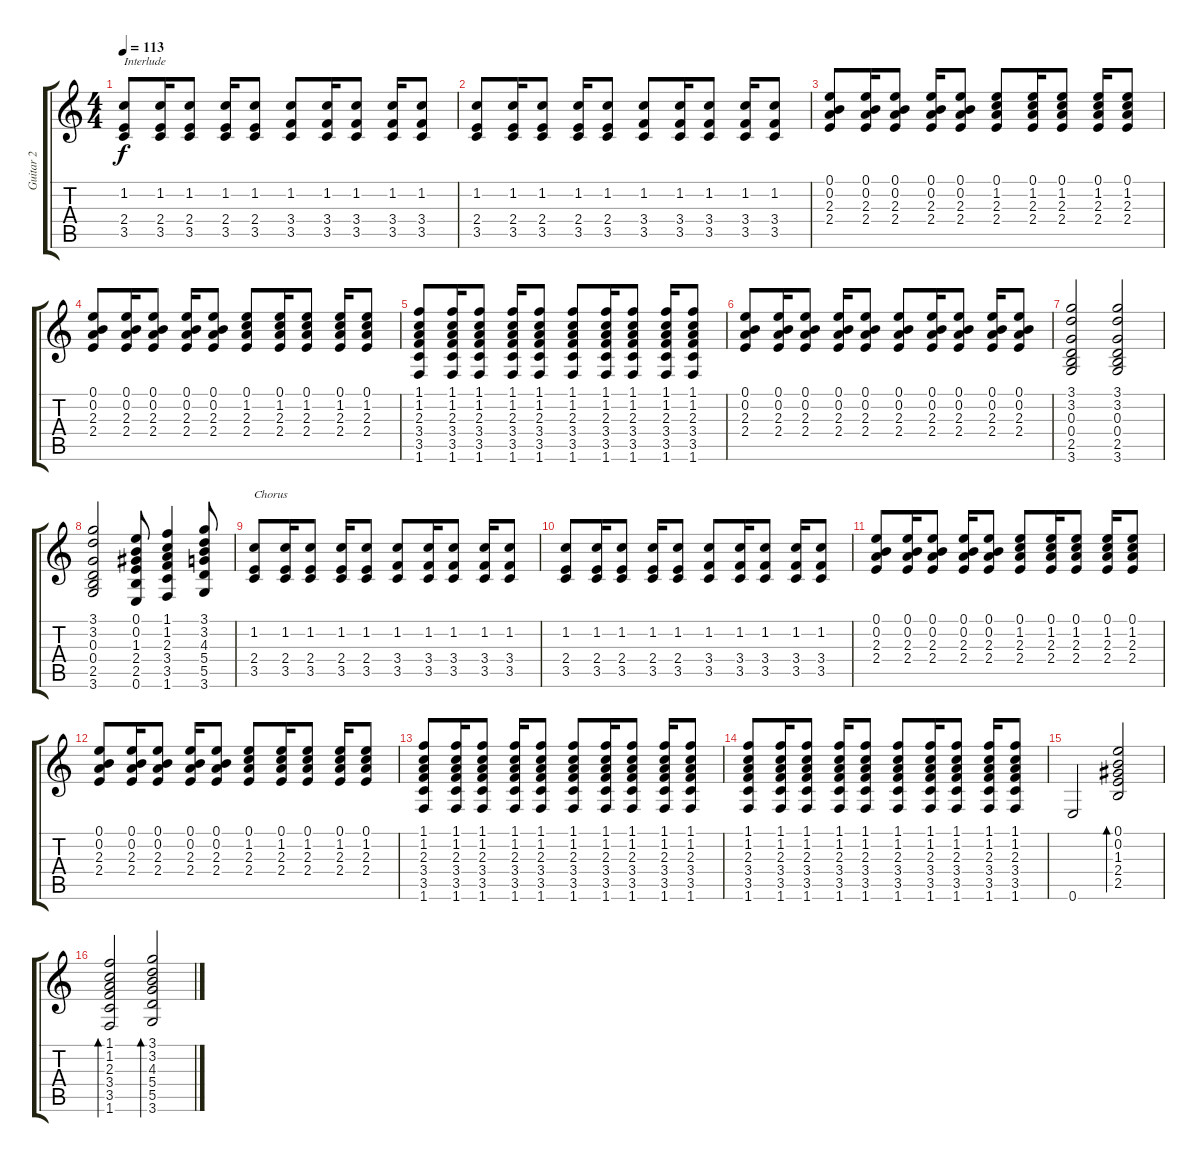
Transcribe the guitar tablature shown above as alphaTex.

\track ("Guitar 2" "Guitar 2") {instrument electricguitarclean}
\staff {score tabs}
\tuning (E4 B3 G3 D3 A2 E2) {hide}
\ts (4 4)
\tempo 113
\clef g2
\ks c
(1.2 2.4 3.5).8{txt "Interlude" dy f} (1.2 2.4 3.5).16 (1.2 2.4 3.5).8 (1.2 2.4 3.5).16 (1.2 2.4 3.5).8 (1.2 3.4 3.5).8 (1.2 3.4 3.5).16 (1.2 3.4 3.5).8 (1.2 3.4 3.5).16 (1.2 3.4 3.5).8 |
(1.2 2.4 3.5).8 (1.2 2.4 3.5).16 (1.2 2.4 3.5).8 (1.2 2.4 3.5).16 (1.2 2.4 3.5).8 (1.2 3.4 3.5).8 (1.2 3.4 3.5).16 (1.2 3.4 3.5).8 (1.2 3.4 3.5).16 (1.2 3.4 3.5).8 |
(0.1 0.2 2.3 2.4).8 (0.1 0.2 2.3 2.4).16 (0.1 0.2 2.3 2.4).8 (0.1 0.2 2.3 2.4).16 (0.1 0.2 2.3 2.4).8 (0.1 1.2 2.3 2.4).8 (0.1 1.2 2.3 2.4).16 (0.1 1.2 2.3 2.4).8 (0.1 1.2 2.3 2.4).16 (0.1 1.2 2.3 2.4).8 |
(0.1 0.2 2.3 2.4).8 (0.1 0.2 2.3 2.4).16 (0.1 0.2 2.3 2.4).8 (0.1 0.2 2.3 2.4).16 (0.1 0.2 2.3 2.4).8 (0.1 1.2 2.3 2.4).8 (0.1 1.2 2.3 2.4).16 (0.1 1.2 2.3 2.4).8 (0.1 1.2 2.3 2.4).16 (0.1 1.2 2.3 2.4).8 |
(1.1 1.2 2.3 3.4 3.5 1.6).8 (1.1 1.2 2.3 3.4 3.5 1.6).16 (1.1 1.2 2.3 3.4 3.5 1.6).8 (1.1 1.2 2.3 3.4 3.5 1.6).16 (1.1 1.2 2.3 3.4 3.5 1.6).8 (1.1 1.2 2.3 3.4 3.5 1.6).8 (1.1 1.2 2.3 3.4 3.5 1.6).16 (1.1 1.2 2.3 3.4 3.5 1.6).8 (1.1 1.2 2.3 3.4 3.5 1.6).16 (1.1 1.2 2.3 3.4 3.5 1.6).8 |
(0.1 0.2 2.3 2.4).8 (0.1 0.2 2.3 2.4).16 (0.1 0.2 2.3 2.4).8 (0.1 0.2 2.3 2.4).16 (0.1 0.2 2.3 2.4).8 (0.1 0.2 2.3 2.4).8 (0.1 0.2 2.3 2.4).16 (0.1 0.2 2.3 2.4).8 (0.1 0.2 2.3 2.4).16 (0.1 0.2 2.3 2.4).8 |
(3.1 3.2 0.3 0.4 2.5 3.6).2 (3.1 3.2 0.3 0.4 2.5 3.6).2 |
(3.1 3.2 0.3 0.4 2.5 3.6).2 (0.1 0.2 1.3 2.4 2.5 0.6).8 (1.1 1.2 2.3 3.4 3.5 1.6).4 (3.1 3.2 4.3 5.4 5.5 3.6).8 |
(1.2 2.4 3.5).8{txt "Chorus"} (1.2 2.4 3.5).16 (1.2 2.4 3.5).8 (1.2 2.4 3.5).16 (1.2 2.4 3.5).8 (1.2 3.4 3.5).8 (1.2 3.4 3.5).16 (1.2 3.4 3.5).8 (1.2 3.4 3.5).16 (1.2 3.4 3.5).8 |
(1.2 2.4 3.5).8 (1.2 2.4 3.5).16 (1.2 2.4 3.5).8 (1.2 2.4 3.5).16 (1.2 2.4 3.5).8 (1.2 3.4 3.5).8 (1.2 3.4 3.5).16 (1.2 3.4 3.5).8 (1.2 3.4 3.5).16 (1.2 3.4 3.5).8 |
(0.1 0.2 2.3 2.4).8 (0.1 0.2 2.3 2.4).16 (0.1 0.2 2.3 2.4).8 (0.1 0.2 2.3 2.4).16 (0.1 0.2 2.3 2.4).8 (0.1 1.2 2.3 2.4).8 (0.1 1.2 2.3 2.4).16 (0.1 1.2 2.3 2.4).8 (0.1 1.2 2.3 2.4).16 (0.1 1.2 2.3 2.4).8 |
(0.1 0.2 2.3 2.4).8 (0.1 0.2 2.3 2.4).16 (0.1 0.2 2.3 2.4).8 (0.1 0.2 2.3 2.4).16 (0.1 0.2 2.3 2.4).8 (0.1 1.2 2.3 2.4).8 (0.1 1.2 2.3 2.4).16 (0.1 1.2 2.3 2.4).8 (0.1 1.2 2.3 2.4).16 (0.1 1.2 2.3 2.4).8 |
(1.1 1.2 2.3 3.4 3.5 1.6).8 (1.1 1.2 2.3 3.4 3.5 1.6).16 (1.1 1.2 2.3 3.4 3.5 1.6).8 (1.1 1.2 2.3 3.4 3.5 1.6).16 (1.1 1.2 2.3 3.4 3.5 1.6).8 (1.1 1.2 2.3 3.4 3.5 1.6).8 (1.1 1.2 2.3 3.4 3.5 1.6).16 (1.1 1.2 2.3 3.4 3.5 1.6).8 (1.1 1.2 2.3 3.4 3.5 1.6).16 (1.1 1.2 2.3 3.4 3.5 1.6).8 |
(1.1 1.2 2.3 3.4 3.5 1.6).8 (1.1 1.2 2.3 3.4 3.5 1.6).16 (1.1 1.2 2.3 3.4 3.5 1.6).8 (1.1 1.2 2.3 3.4 3.5 1.6).16 (1.1 1.2 2.3 3.4 3.5 1.6).8 (1.1 1.2 2.3 3.4 3.5 1.6).8 (1.1 1.2 2.3 3.4 3.5 1.6).16 (1.1 1.2 2.3 3.4 3.5 1.6).8 (1.1 1.2 2.3 3.4 3.5 1.6).16 (1.1 1.2 2.3 3.4 3.5 1.6).8 |
0.6.2{volume 16 balance 8} (0.1 0.2 1.3 2.4 2.5).2{bd 240} |
(1.1 1.2 2.3 3.4 3.5 1.6).2{bd 480} (3.1 3.2 4.3 5.4 5.5 3.6).2{bd 480}
